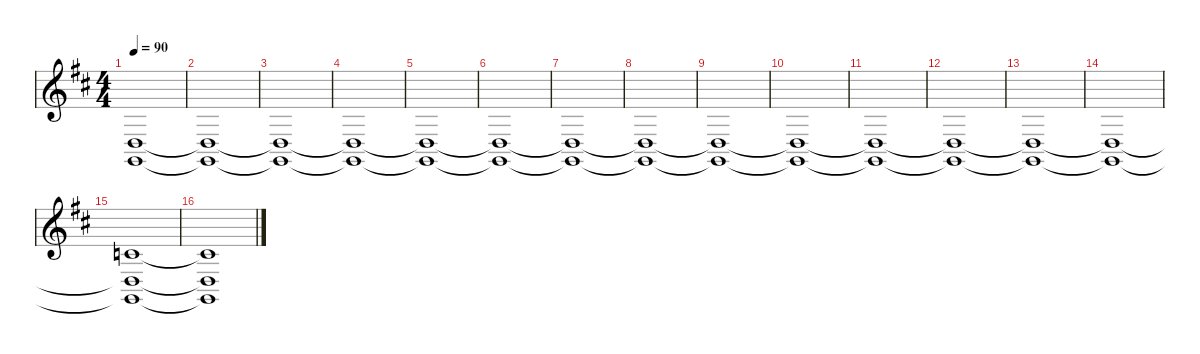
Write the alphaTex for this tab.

\defaultSystemsLayout 4
\hideDynamics
\bracketExtendMode nobrackets
\singleTrackTrackNamePolicy hidden
\multiTrackTrackNamePolicy hidden
\otherSystemsTrackNameOrientation horizontal
\track ("Synth" "cel.") {instrument celesta}
\staff {score}
\tuning (E4 B3 G3 D3 A2 E2)
\displaytranspose -12
\ts (4 4)
\tempo 90
\clef g2
\ks bminor
(3.2{t acc forcenatural} 5.4{t acc forcenatural}).1{dy f beam Up} |
(3.2{t acc forcenatural} 5.4{t acc forcenatural}).1{beam Up} |
(3.2{t acc forcenatural} 5.4{t acc forcenatural}).1{beam Up} |
(3.2{t acc forcenatural} 5.4{t acc forcenatural}).1{beam Up} |
(3.2{t acc forcenatural} 5.4{t acc forcenatural}).1{beam Up} |
(3.2{t acc forcenatural} 5.4{t acc forcenatural}).1{beam Up} |
(3.2{t acc forcenatural} 5.4{t acc forcenatural}).1{beam Up} |
(3.2{t acc forcenatural} 5.4{t acc forcenatural}).1{beam Up} |
(3.2{t acc forcenatural} 5.4{t acc forcenatural}).1{beam Up} |
(3.2{t acc forcenatural} 5.4{t acc forcenatural}).1{beam Up} |
(3.2{t acc forcenatural} 5.4{t acc forcenatural}).1{beam Up} |
(3.2{t acc forcenatural} 5.4{t acc forcenatural}).1{beam Up} |
(3.2{t acc forcenatural} 5.4{t acc forcenatural}).1{beam Up} |
(3.2{t acc forcenatural} 5.4{t acc forcenatural}).1{beam Up} |
(8.1{acc forcenatural} 3.2{t acc forcenatural} 5.4{t acc forcenatural}).1{dy p beam Up} |
(8.1{t acc forcenatural} 3.2{t acc forcenatural} 5.4{t acc forcenatural}).1{dy f beam Up}
